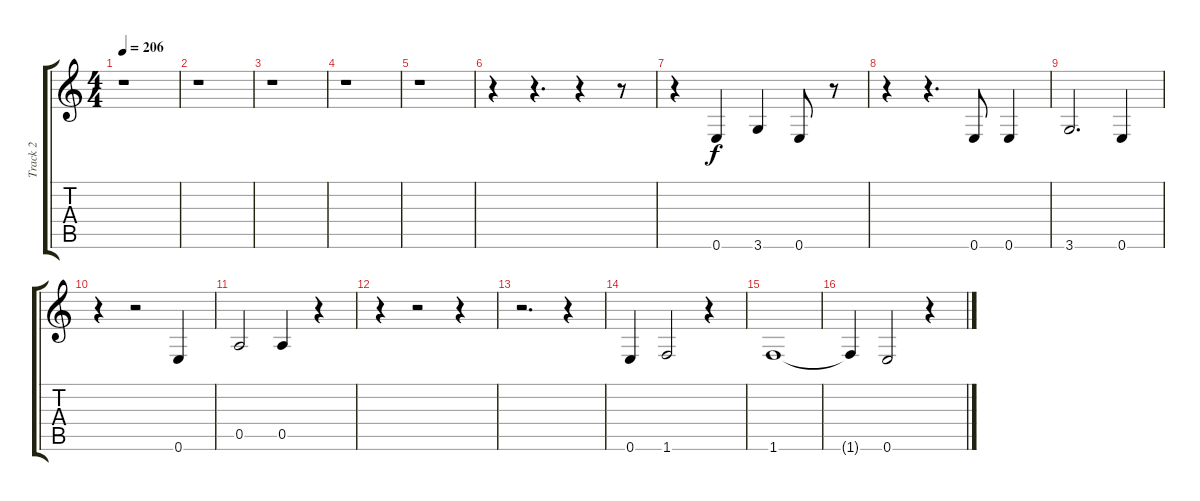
\track ("Track 2" "Track 2") {instrument electricbassfinger}
\staff {score tabs}
\tuning (E4 B3 G3 D3 A2 E2) {hide}
\ts (4 4)
\tempo 206
\clef g2
\ks c
r.1{dy f} |
r.1 |
r.1 |
r.1 |
r.1 |
r.4 r.4{d} r.4 r.8 |
r.4 0.6.4 3.6.4 0.6.8 r.8 |
r.4 r.4{d} 0.6.8 0.6.4 |
3.6.2{d} 0.6.4 |
r.4 r.2 0.6.4 |
0.5.2 0.5.4 r.4 |
r.4 r.2 r.4 |
r.2{d} r.4 |
0.6.4 1.6.2 r.4 |
1.6.1 |
1.6{t}.4 0.6.2 r.4
